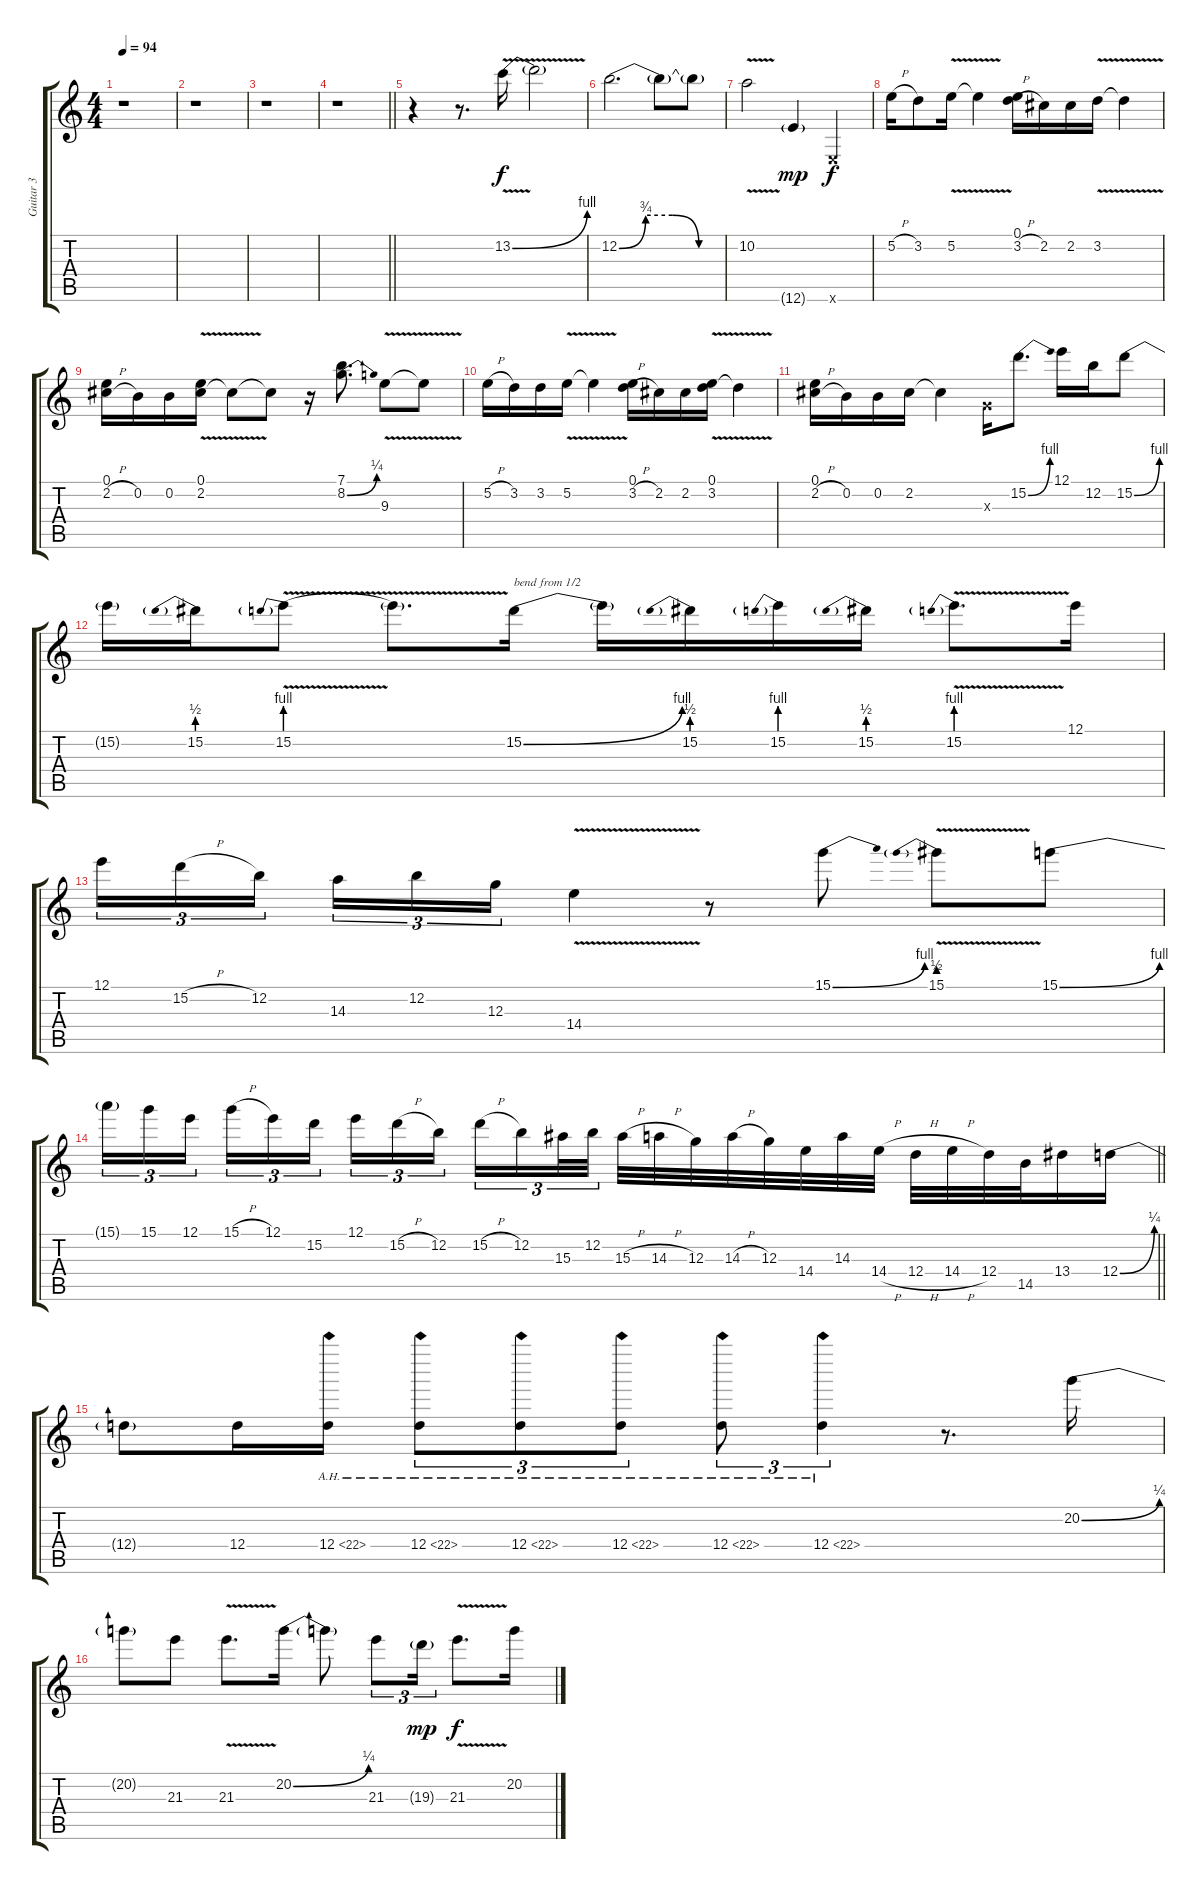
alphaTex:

\track ("Guitar 3" "Guitar 3") {instrument distortionguitar}
\staff {score tabs}
\tuning (E4 B3 G3 D3 A2 E2) {hide}
\ts (4 4)
\tempo 94
\clef g2
\ks c
r.1{dy f} |
r.1 |
r.1 |
\barLineRight lightlight
r.1 |
r.4 r.8{d} 13.2{be (bend 0 0 60 4) v}.16 13.2{t}.2 |
12.2{be (custom 0 0 15 3 30 3 45 0 60 0)}.2{d} 12.2{t}.8 12.2{t}.8 |
10.2{v}.2 12.6{g}.4{dy mp} 0.6{x}.4{dy f} |
5.2{h}.16 3.2.8 5.2{v}.16 5.2{t}.4 (0.1 3.2{h}).16 2.2.16 2.2.16 3.2{v}.16 3.2{t}.4 |
(0.1 2.2{h}).16 0.2.16 0.2.16 (0.1{v} 2.2{v}).16 2.2{t}.8 2.2{t}.8 r.16 (7.1 8.2{be (bend 0 0 60 1)}).8{d} 9.3{v}.8 9.3{t}.8 |
5.2{h}.16 3.2.16 3.2.16 5.2{v}.16 5.2{t}.4 (0.1 3.2{h}).16 2.2.16 2.2.16 (0.1{v} 3.2{v}).16 3.2{t}.4 |
(0.1 2.2{h}).16 0.2.16 0.2.16 2.2.16 2.2{t}.4 0.3{x}.16 15.2{be (bend 0 0 60 4)}.8{d} 12.1.16 12.2.16 15.2{be (bend 0 0 60 4)}.8 |
15.2{t}.16 15.2{be (prebend 0 2 60 2)}.16 15.2{be (prebend 0 4 60 4) v}.8 15.2{t}.8{d} 15.2{be (bend 0 0 60 4)}.16{txt "bend from 1/2"} 15.2{t}.16 15.2{be (prebend 0 2 60 2)}.16 15.2{be (prebend 0 4 60 4)}.16 15.2{be (prebend 0 2 60 2)}.16 15.2{be (prebend 0 4 60 4) v}.8{d} 12.1.16 |
12.1.16{tu (3 2)} 15.2{h}.16{tu (3 2)} 12.2.16{tu (3 2) beam splitsecondary} 14.3.16{tu (3 2)} 12.2.16{tu (3 2)} 12.3.16{tu (3 2)} 14.4{v}.4 r.8 15.1{be (bend 0 0 60 4)}.8 15.1{be (prebend 0 2 60 2) v}.8 15.1{be (bend 0 0 60 4)}.8 |
\barLineRight lightlight
15.1{t}.16{tu (3 2)} 15.1.16{tu (3 2)} 12.1.16{tu (3 2) beam splitsecondary} 15.1{h}.16{tu (3 2)} 12.1.16{tu (3 2)} 15.2.16{tu (3 2)} 12.1.16{tu (3 2)} 15.2{h}.16{tu (3 2)} 12.2.16{tu (3 2) beam splitsecondary} 15.2{h}.16{tu (3 2)} 12.2.16{tu (3 2)} 15.3.32{tu (3 2)} 12.2.32{tu (3 2)} 15.3{h}.32 14.3{h}.32 12.3.32 14.3{h}.32 12.3.32 14.4.32 14.3.32 14.4{h}.32 12.4{h}.32 14.4{h}.32 12.4.32 14.5.32 13.4.16 12.4{be (bend 0 0 60 1)}.16 |
12.4{t}.8 12.4.16 12.4{ah 10}.16 12.4{ah 10}.8{tu (3 2)} 12.4{ah 10}.8{tu (3 2)} 12.4{ah 10}.8{tu (3 2)} 12.4{ah 10}.8{tu (3 2)} 12.4{ah 10}.4{tu (3 2)} r.8{d} 20.2{be (bend 0 0 60 1)}.16 |
20.2{t}.8 21.3.8 21.3{v}.8{d} 20.2{be (bend 0 0 60 1)}.16 20.2{t}.8 21.3.8{tu (3 2)} 19.3{g}.16{tu (3 2) dy mp} 21.3{v}.8{d dy f} 20.2.16
